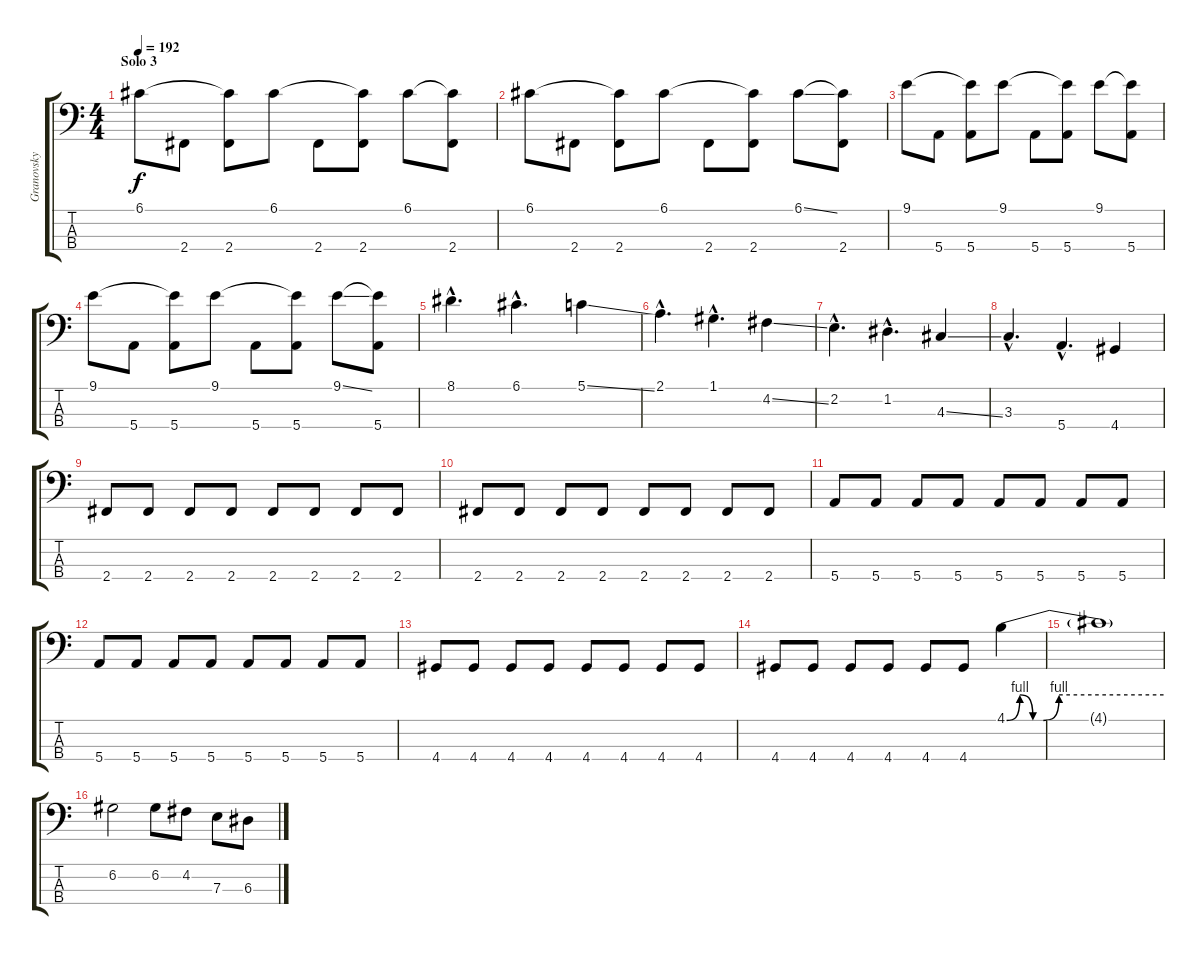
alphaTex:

\track ("Granovsky" "Granovsky") {instrument electricbassfinger}
\staff {score tabs}
\tuning (G2 D2 A1 E1) {hide}
\ts (4 4)
\section ("" "Solo 3")
\tempo 192
\clef f4
\ks c
6.1.8{dy f} 2.4.8 (6.1{t} 2.4).8 6.1.8 2.4.8 (6.1{t} 2.4).8 6.1.8 (6.1{t} 2.4).8 |
6.1.8 2.4.8 (6.1{t} 2.4).8 6.1.8 2.4.8 (6.1{t} 2.4).8 6.1{ss}.8 (6.1{t} 2.4).8 |
9.1.8 5.4.8 (9.1{t} 5.4).8 9.1.8 5.4.8 (9.1{t} 5.4).8 9.1.8 (9.1{t} 5.4).8 |
9.1.8 5.4.8 (9.1{t} 5.4).8 9.1.8 5.4.8 (9.1{t} 5.4).8 9.1{ss}.8 (9.1{t} 5.4).8 |
8.1{hac}.4{d} 6.1{hac}.4{d} 5.1{ss}.4 |
2.1{hac}.4{d} 1.1{hac}.4{d} 4.2{ss}.4 |
2.2{hac}.4{d} 1.2{hac}.4{d} 4.3{ss}.4 |
3.3{hac}.4{d} 5.4{hac}.4{d} 4.4.4 |
2.4.8 2.4.8 2.4.8 2.4.8 2.4.8 2.4.8 2.4.8 2.4.8 |
2.4.8 2.4.8 2.4.8 2.4.8 2.4.8 2.4.8 2.4.8 2.4.8 |
5.4.8 5.4.8 5.4.8 5.4.8 5.4.8 5.4.8 5.4.8 5.4.8 |
5.4.8 5.4.8 5.4.8 5.4.8 5.4.8 5.4.8 5.4.8 5.4.8 |
4.4.8 4.4.8 4.4.8 4.4.8 4.4.8 4.4.8 4.4.8 4.4.8 |
4.4.8 4.4.8 4.4.8 4.4.8 4.4.8 4.4.8 4.1{be (custom 0 0 5 4 10 0 14 0 20 4 60 4)}.4 |
4.1{t}.1 |
6.2.2 6.2.8 4.2.8 7.3.8 6.3.8
